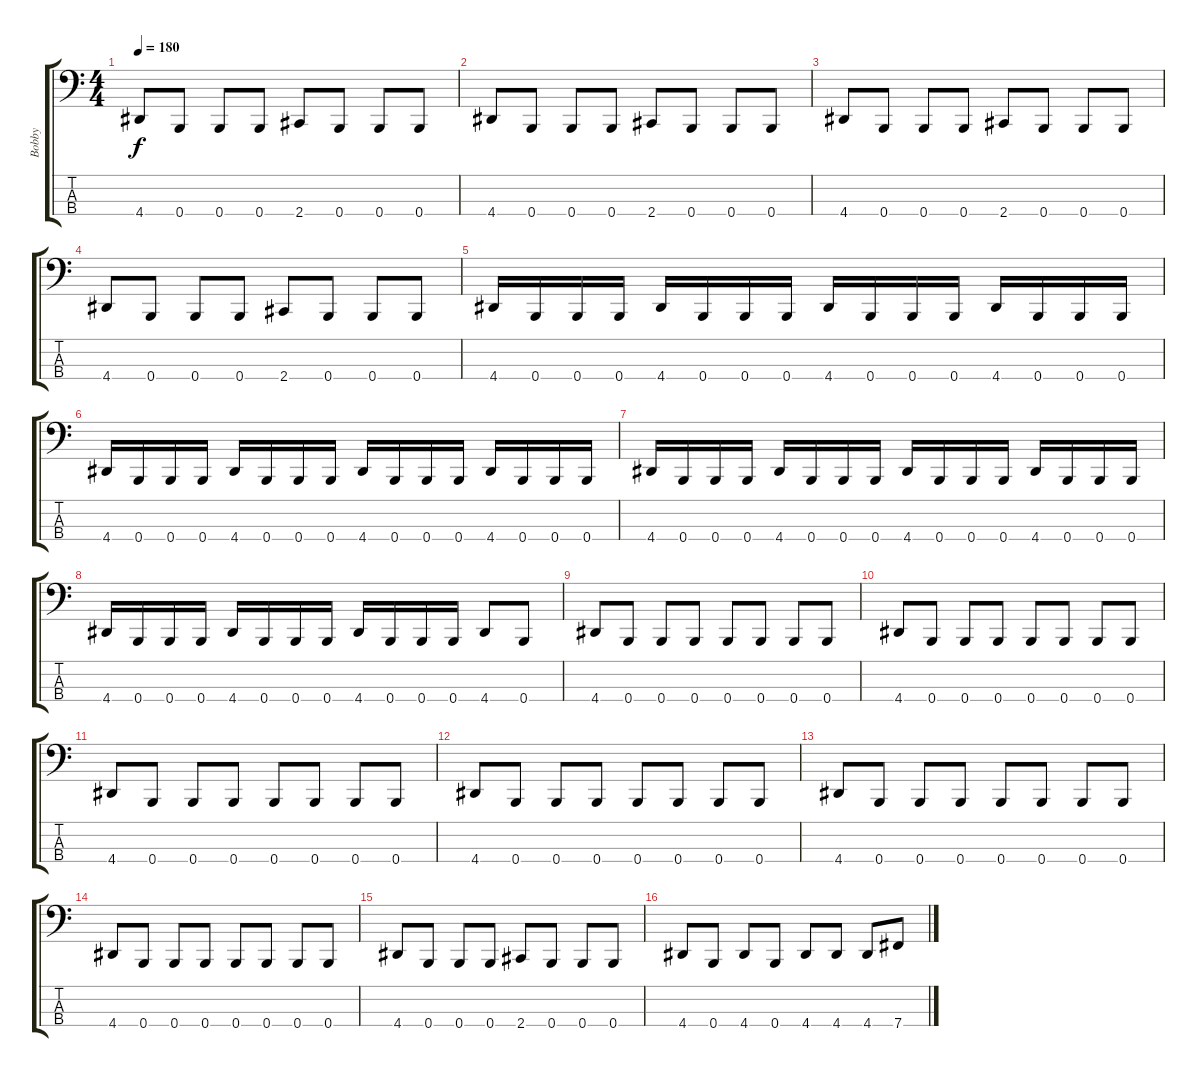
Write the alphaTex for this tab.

\track ("Bobby" "Bobby") {instrument electricbasspick}
\staff {score tabs}
\tuning (E2 B1 Gb1 B0) {hide}
\ts (4 4)
\tempo 180
\clef f4
\ks c
4.4.8{dy f} 0.4.8 0.4.8 0.4.8 2.4.8 0.4.8 0.4.8 0.4.8 |
4.4.8 0.4.8 0.4.8 0.4.8 2.4.8 0.4.8 0.4.8 0.4.8 |
4.4.8 0.4.8 0.4.8 0.4.8 2.4.8 0.4.8 0.4.8 0.4.8 |
4.4.8 0.4.8 0.4.8 0.4.8 2.4.8 0.4.8 0.4.8 0.4.8 |
4.4.16 0.4.16 0.4.16 0.4.16 4.4.16 0.4.16 0.4.16 0.4.16 4.4.16 0.4.16 0.4.16 0.4.16 4.4.16 0.4.16 0.4.16 0.4.16 |
4.4.16 0.4.16 0.4.16 0.4.16 4.4.16 0.4.16 0.4.16 0.4.16 4.4.16 0.4.16 0.4.16 0.4.16 4.4.16 0.4.16 0.4.16 0.4.16 |
4.4.16 0.4.16 0.4.16 0.4.16 4.4.16 0.4.16 0.4.16 0.4.16 4.4.16 0.4.16 0.4.16 0.4.16 4.4.16 0.4.16 0.4.16 0.4.16 |
4.4.16 0.4.16 0.4.16 0.4.16 4.4.16 0.4.16 0.4.16 0.4.16 4.4.16 0.4.16 0.4.16 0.4.16 4.4.8 0.4.8 |
4.4.8 0.4.8 0.4.8 0.4.8 0.4.8 0.4.8 0.4.8 0.4.8 |
4.4.8 0.4.8 0.4.8 0.4.8 0.4.8 0.4.8 0.4.8 0.4.8 |
4.4.8 0.4.8 0.4.8 0.4.8 0.4.8 0.4.8 0.4.8 0.4.8 |
4.4.8 0.4.8 0.4.8 0.4.8 0.4.8 0.4.8 0.4.8 0.4.8 |
4.4.8 0.4.8 0.4.8 0.4.8 0.4.8 0.4.8 0.4.8 0.4.8 |
4.4.8 0.4.8 0.4.8 0.4.8 0.4.8 0.4.8 0.4.8 0.4.8 |
4.4.8 0.4.8 0.4.8 0.4.8 2.4.8 0.4.8 0.4.8 0.4.8 |
4.4.8 0.4.8 4.4.8 0.4.8 4.4.8 4.4.8 4.4.8 7.4.8
